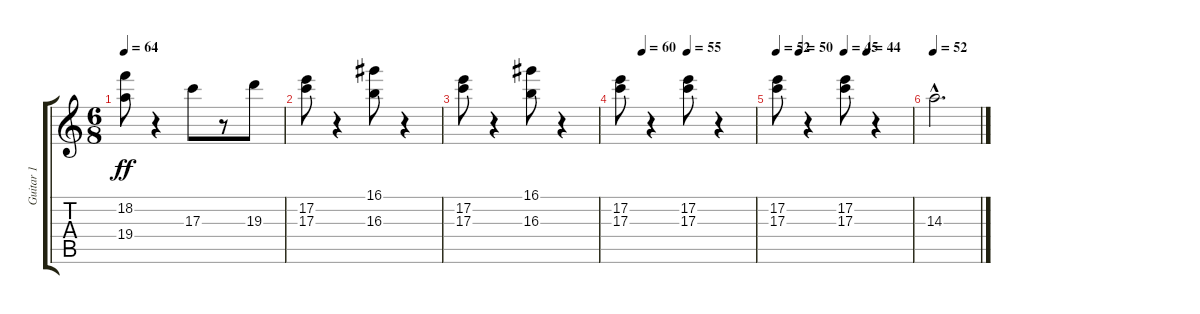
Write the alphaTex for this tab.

\track ("Guitar 1" "Guitar 1") {instrument acousticguitarnylon}
\staff {score tabs}
\tuning (E4 B3 G3 D3 A2 E2) {hide}
\ts (6 8)
\tempo 64
\clef g2
\ks c
(18.2 19.4).8{dy ff} r.4 17.3.8 r.8 19.3.8 |
(17.2 17.3).8 r.4 (16.1 16.3).8 r.4 |
(17.2 17.3).8 r.4 (16.1 16.3).8 r.4 |
\tempo (60 0.16666666666666666)
\tempo (55 0.5)
(17.2 17.3).8 r.4 (17.2 17.3).8 r.4 |
\tempo 52
\tempo (50 0.16666666666666666)
\tempo (45 0.5)
\tempo (44 0.6666666666666666)
(17.2 17.3).8 r.4 (17.2 17.3).8 r.4 |
\tempo 52
14.3{hac}.2{d volume 6}
